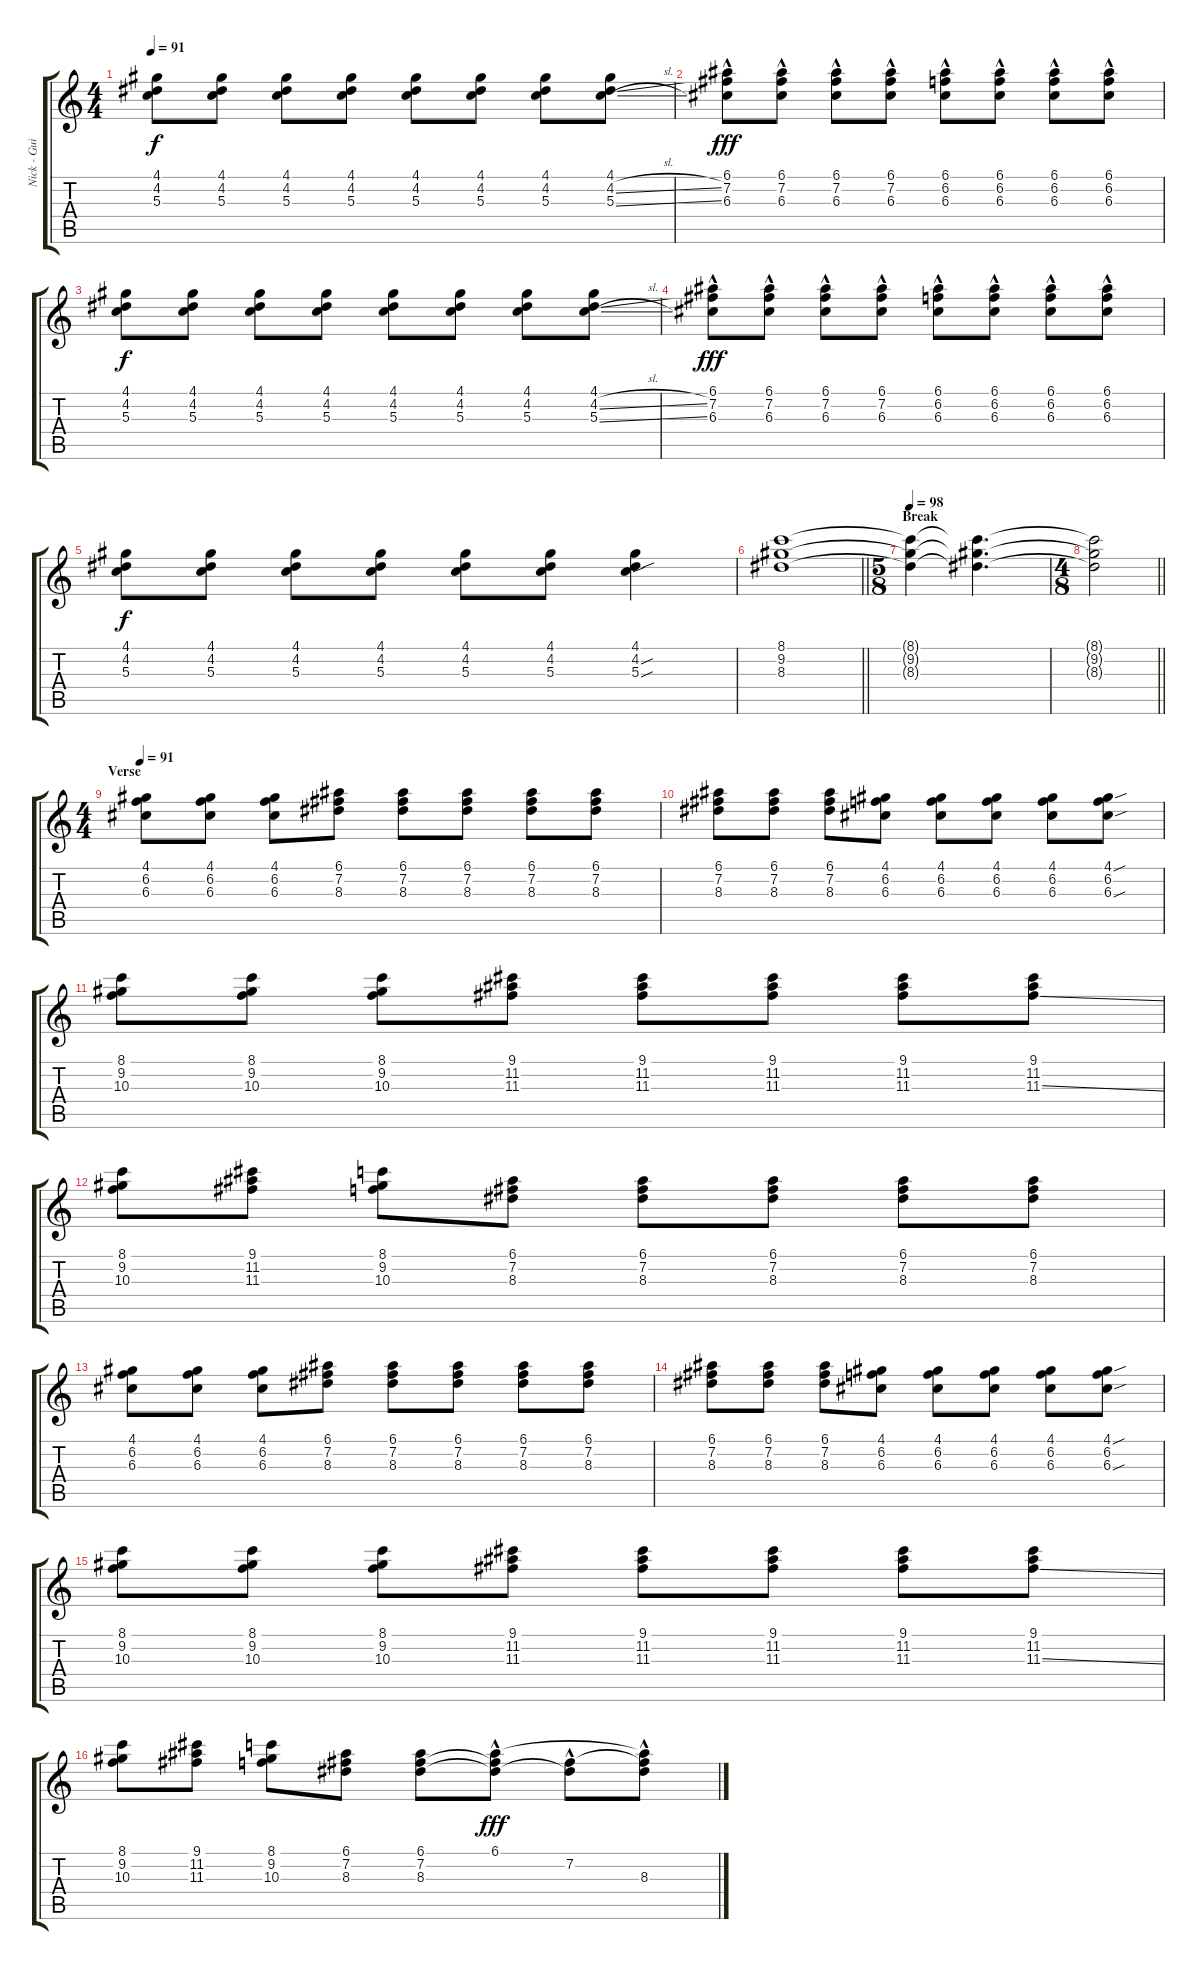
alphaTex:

\track ("Nick - Guitar RSE" "Nick - Gui") {instrument electricguitarjazz}
\staff {score tabs}
\tuning (E4 B3 G3 D3 A2 E2) {hide}
\ts (4 4)
\tempo 91
\clef g2
\ks c
(4.1 4.2 5.3).8{dy f} (4.1 4.2 5.3).8 (4.1 4.2 5.3).8 (4.1 4.2 5.3).8 (4.1 4.2 5.3).8 (4.1 4.2 5.3).8 (4.1 4.2 5.3).8 (4.1 4.2{sl} 5.3{sl}).8 |
(6.1 7.2{hac} 6.3).8{dy fff} (6.1 7.2{hac} 6.3).8 (6.1 7.2{hac} 6.3).8 (6.1 7.2{hac} 6.3).8 (6.1 6.2{hac} 6.3).8 (6.1 6.2{hac} 6.3).8 (6.1 6.2{hac} 6.3).8 (6.1 6.2{hac} 6.3).8 |
(4.1 4.2 5.3).8{dy f} (4.1 4.2 5.3).8 (4.1 4.2 5.3).8 (4.1 4.2 5.3).8 (4.1 4.2 5.3).8 (4.1 4.2 5.3).8 (4.1 4.2 5.3).8 (4.1 4.2{sl} 5.3{sl}).8 |
(6.1 7.2{hac} 6.3).8{dy fff} (6.1 7.2{hac} 6.3).8 (6.1 7.2{hac} 6.3).8 (6.1 7.2{hac} 6.3).8 (6.1 6.2{hac} 6.3).8 (6.1 6.2{hac} 6.3).8 (6.1 6.2{hac} 6.3).8 (6.1 6.2{hac} 6.3).8 |
(4.1 4.2 5.3).8{dy f} (4.1 4.2 5.3).8 (4.1 4.2 5.3).8 (4.1 4.2 5.3).8 (4.1 4.2 5.3).8 (4.1 4.2 5.3).8 (4.1 4.2{sou} 5.3{sou}).4 |
\barLineRight lightlight
(8.1 9.2 8.3).1 |
\ts (5 8)
\section ("" "Break")
\tempo 98
(8.1{t} 9.2{t} 8.3{t}).4 (8.1{t} 9.2{t} 8.3{t}).4{d} |
\ts (4 8)
\barLineRight lightlight
(8.1{t} 9.2{t} 8.3{t}).2 |
\ts (4 4)
\section ("" "Verse")
\tempo 91
(4.1 6.2 6.3).8 (4.1 6.2 6.3).8 (4.1 6.2 6.3).8 (6.1 7.2 8.3).8 (6.1 7.2 8.3).8 (6.1 7.2 8.3).8 (6.1 7.2 8.3).8 (6.1 7.2 8.3).8 |
(6.1 7.2 8.3).8 (6.1 7.2 8.3).8 (6.1 7.2 8.3).8 (4.1 6.2 6.3).8 (4.1 6.2 6.3).8 (4.1 6.2 6.3).8 (4.1 6.2 6.3).8 (4.1{sou} 6.2 6.3{sou}).8 |
(8.1 9.2 10.3).8 (8.1 9.2 10.3).8 (8.1 9.2 10.3).8 (9.1 11.2 11.3).8 (9.1 11.2 11.3).8 (9.1 11.2 11.3).8 (9.1 11.2 11.3).8 (9.1 11.2 11.3{ss}).8 |
(8.1 9.2 10.3).8 (9.1 11.2 11.3).8 (8.1 9.2 10.3).8 (6.1 7.2 8.3).8 (6.1 7.2 8.3).8 (6.1 7.2 8.3).8 (6.1 7.2 8.3).8 (6.1 7.2 8.3).8 |
(4.1 6.2 6.3).8 (4.1 6.2 6.3).8 (4.1 6.2 6.3).8 (6.1 7.2 8.3).8 (6.1 7.2 8.3).8 (6.1 7.2 8.3).8 (6.1 7.2 8.3).8 (6.1 7.2 8.3).8 |
(6.1 7.2 8.3).8 (6.1 7.2 8.3).8 (6.1 7.2 8.3).8 (4.1 6.2 6.3).8 (4.1 6.2 6.3).8 (4.1 6.2 6.3).8 (4.1 6.2 6.3).8 (4.1{sou} 6.2 6.3{sou}).8 |
(8.1 9.2 10.3).8 (8.1 9.2 10.3).8 (8.1 9.2 10.3).8 (9.1 11.2 11.3).8 (9.1 11.2 11.3).8 (9.1 11.2 11.3).8 (9.1 11.2 11.3).8 (9.1 11.2 11.3{ss}).8 |
(8.1 9.2 10.3).8 (9.1 11.2 11.3).8 (8.1 9.2 10.3).8 (6.1 7.2 8.3).8 (6.1 7.2 8.3).8 (6.1{hac} 7.2{t} 8.3{t}).8{dy fff} (7.2{hac} 8.3{t}).8 (6.1{t} 7.2{t} 8.3{hac}).8
